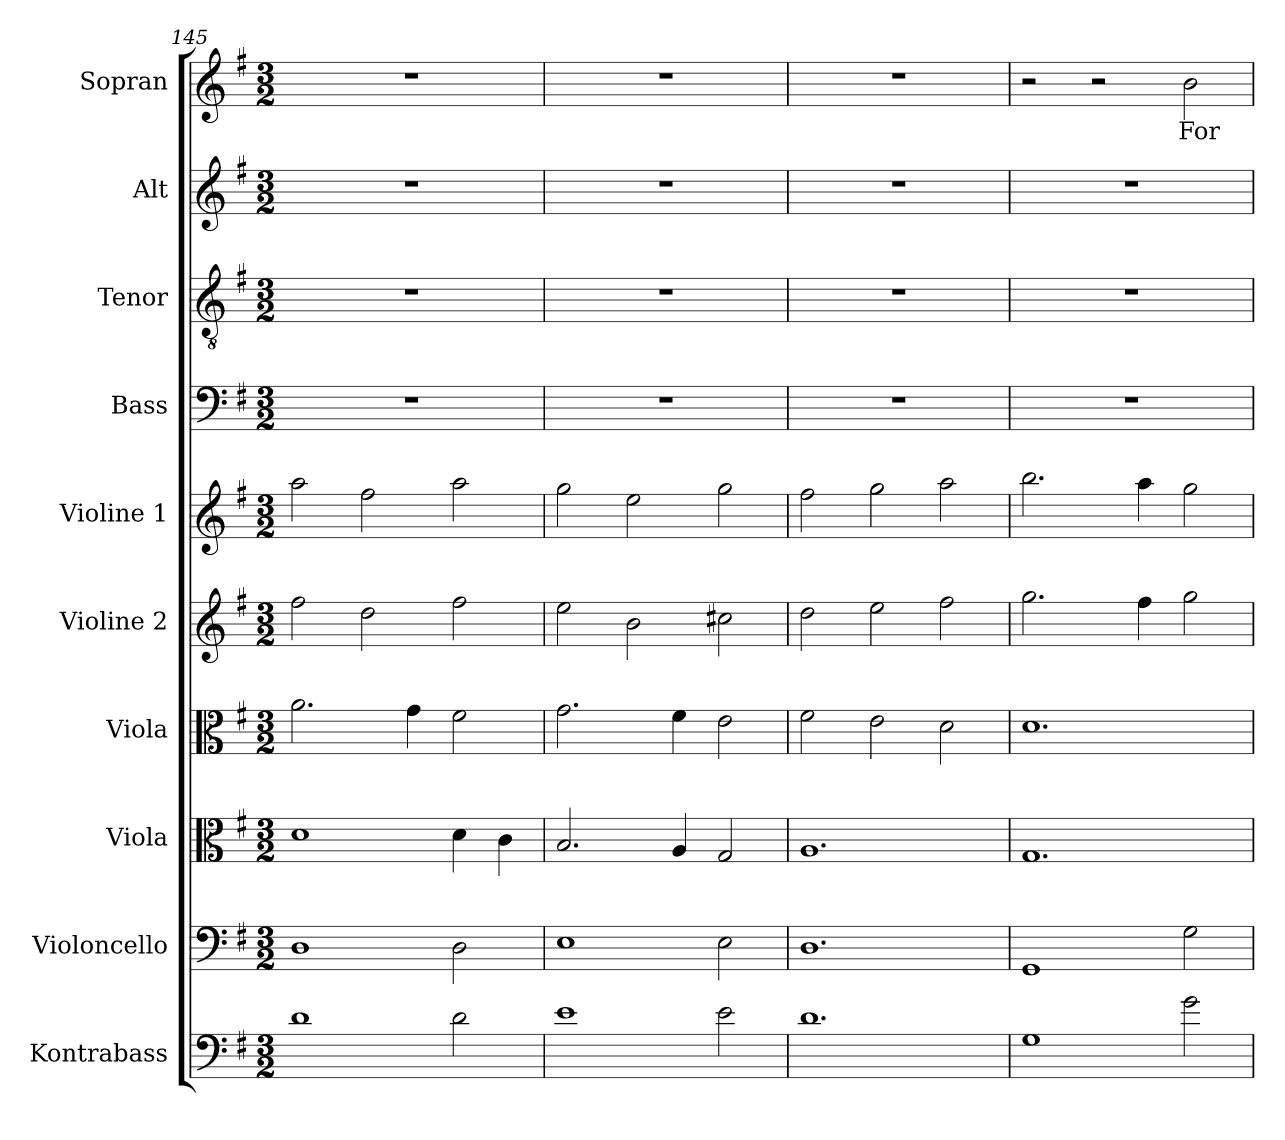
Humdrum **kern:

**kern	**kern	**kern	**kern	**kern	**kern	**kern	**kern	**kern	**kern	**text
*part10	*part9	*part8	*part7	*part6	*part5	*part4	*part3	*part2	*part1	*part1
*staff10	*staff9	*staff8	*staff7	*staff6	*staff5	*staff4	*staff3	*staff2	*staff1	*staff1
*I"Kontrabass	*I"Violoncello	*I"Viola	*I"Viola	*I"Violine 2	*I"Violine 1	*I"Bass	*I"Tenor	*I"Alt	*I"Sopran	*
*I'Kb.	*I'Vc.	*I'Vla.	*I'Vla.	*I'Vl. 2	*I'Vl. 1	*I'B.	*I'T.	*I'A.	*I'S.	*
!!LO:PB:g=z
*clefF4	*clefF4	*clefC3	*clefC3	*clefG2	*clefG2	*clefF4	*clefGv2	*clefG2	*clefG2	*
*ITrd7c12	*	*	*	*	*	*	*ITrd7c12	*	*	*
*k[f#]	*k[f#]	*k[f#]	*k[f#]	*k[f#]	*k[f#]	*k[f#]	*k[f#]	*k[f#]	*k[f#]	*
*G:	*G:	*G:	*G:	*G:	*G:	*G:	*G:	*G:	*G:	*
*M3/2	*M3/2	*M3/2	*M3/2	*M3/2	*M3/2	*M3/2	*M3/2	*M3/2	*M3/2	*
=145	=145	=145	=145	=145	=145	=145	=145	=145	=145	=145
!	!	!	!	!	!	!LO:N:vis=1	!LO:N:vis=1	!LO:N:vis=1	!LO:N:vis=1	!
1Di	1Di	1di	2.ai\	2ff#i\	2aai\	1.r	1.r	1.r	1.r	.
.	.	.	.	2ddi\	2ff#i\	.	.	.	.	.
.	.	.	4gi\	.	.	.	.	.	.	.
2Di\	2Di\	4di\	2f#i\	2ff#i\	2aai\	.	.	.	.	.
.	.	4ci\	.	.	.	.	.	.	.	.
=146	=146	=146	=146	=146	=146	=146	=146	=146	=146	=146
!	!	!	!	!	!	!LO:N:vis=1	!LO:N:vis=1	!LO:N:vis=1	!LO:N:vis=1	!
1Ei	1Ei	2.Bi/	2.gi\	2eei\	2ggi\	1.r	1.r	1.r	1.r	.
.	.	.	.	2bi\	2eei\	.	.	.	.	.
.	.	4Ai/	4f#i\	.	.	.	.	.	.	.
2Ei\	2Ei\	2Gi/	2ei\	2cc#Xi\	2ggi\	.	.	.	.	.
=147	=147	=147	=147	=147	=147	=147	=147	=147	=147	=147
!	!	!	!	!	!	!LO:N:vis=1	!LO:N:vis=1	!LO:N:vis=1	!LO:N:vis=1	!
1.Di	1.Di	1.Ai	2f#i\	2ddi\	2ff#i\	1.r	1.r	1.r	1.r	.
.	.	.	2ei\	2eei\	2ggi\	.	.	.	.	.
.	.	.	2di\	2ff#i\	2aai\	.	.	.	.	.
=148	=148	=148	=148	=148	=148	=148	=148	=148	=148	=148
!	!	!	!	!	!	!LO:N:vis=1	!LO:N:vis=1	!LO:N:vis=1	!	!
1GGi	1GGi	1.Gi	1.di	2.ggi\	2.bbi\	1.r	1.r	1.r	2r	.
.	.	.	.	.	.	.	.	.	2r	.
.	.	.	.	4ff#i\	4aai\	.	.	.	.	.
!	!	!	!	!	!	!	!	!	!	!LO:LY:b:color=#000000
2Gi\	2Gi\	.	.	2ggi\	2ggi\	.	.	.	2bi\	For
=	=	=	=	=	=	=	=	=	=	=
*-	*-	*-	*-	*-	*-	*-	*-	*-	*-	*-
